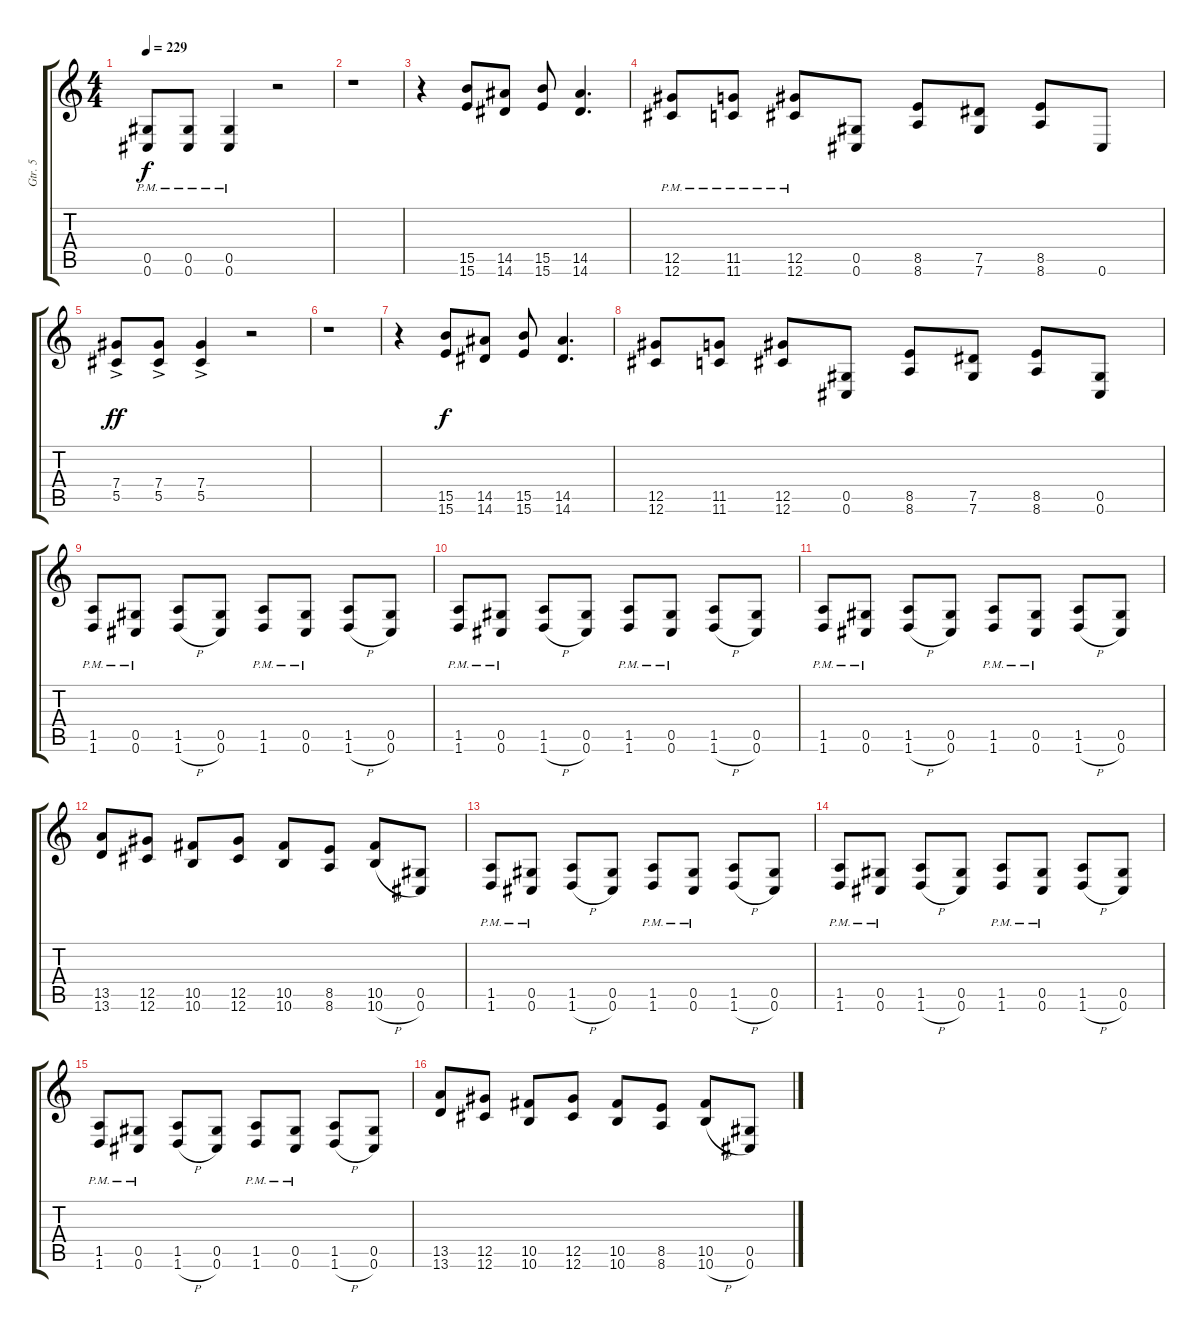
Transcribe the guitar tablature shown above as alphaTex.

\track ("Gtr. 5" "Gtr. 5") {instrument overdrivenguitar}
\staff {score tabs}
\tuning (Eb4 Bb3 Gb3 Db3 Ab2 Db2) {hide}
\ts (4 4)
\tempo 229
\clef g2
\ks c
(0.5{pm} 0.6{pm}).8{dy f} (0.5{pm} 0.6{pm}).8 (0.5{pm} 0.6{pm}).4 r.2 |
r.1 |
r.4 (15.5 15.6).8 (14.5 14.6).8 (15.5 15.6).8 (14.5 14.6).4{d} |
(12.5{pm} 12.6{pm}).8 (11.5{pm} 11.6{pm}).8 (12.5{pm} 12.6{pm}).8 (0.5 0.6).8 (8.5 8.6).8 (7.5 7.6).8 (8.5 8.6).8 0.6.8 |
(7.4{ac} 5.5{ac}).8{dy ff} (7.4{ac} 5.5{ac}).8 (7.4{ac} 5.5{ac}).4 r.2 |
r.1 |
r.4 (15.5 15.6).8{dy f} (14.5 14.6).8 (15.5 15.6).8 (14.5 14.6).4{d} |
(12.5 12.6).8 (11.5 11.6).8 (12.5 12.6).8 (0.5 0.6).8 (8.5 8.6).8 (7.5 7.6).8 (8.5 8.6).8 (0.5 0.6).8 |
(1.5{pm} 1.6{pm}).8 (0.5{pm} 0.6{pm}).8 (1.5 1.6{h}).8 (0.5 0.6).8 (1.5{pm} 1.6{pm}).8 (0.5{pm} 0.6{pm}).8 (1.5 1.6{h}).8 (0.5 0.6).8 |
(1.5{pm} 1.6{pm}).8 (0.5{pm} 0.6{pm}).8 (1.5 1.6{h}).8 (0.5 0.6).8 (1.5{pm} 1.6{pm}).8 (0.5{pm} 0.6{pm}).8 (1.5 1.6{h}).8 (0.5 0.6).8 |
(1.5{pm} 1.6{pm}).8 (0.5{pm} 0.6{pm}).8 (1.5 1.6{h}).8 (0.5 0.6).8 (1.5{pm} 1.6{pm}).8 (0.5{pm} 0.6{pm}).8 (1.5 1.6{h}).8 (0.5 0.6).8 |
(13.5 13.6).8 (12.5 12.6).8 (10.5 10.6).8 (12.5 12.6).8 (10.5 10.6).8 (8.5 8.6).8 (10.5 10.6{h}).8 (0.5 0.6).8 |
(1.5{pm} 1.6{pm}).8 (0.5{pm} 0.6{pm}).8 (1.5 1.6{h}).8 (0.5 0.6).8 (1.5{pm} 1.6{pm}).8 (0.5{pm} 0.6{pm}).8 (1.5 1.6{h}).8 (0.5 0.6).8 |
(1.5{pm} 1.6{pm}).8 (0.5{pm} 0.6{pm}).8 (1.5 1.6{h}).8 (0.5 0.6).8 (1.5{pm} 1.6{pm}).8 (0.5{pm} 0.6{pm}).8 (1.5 1.6{h}).8 (0.5 0.6).8 |
(1.5{pm} 1.6{pm}).8 (0.5{pm} 0.6{pm}).8 (1.5 1.6{h}).8 (0.5 0.6).8 (1.5{pm} 1.6{pm}).8 (0.5{pm} 0.6{pm}).8 (1.5 1.6{h}).8 (0.5 0.6).8 |
(13.5 13.6).8 (12.5 12.6).8 (10.5 10.6).8 (12.5 12.6).8 (10.5 10.6).8 (8.5 8.6).8 (10.5 10.6{h}).8 (0.5 0.6).8
